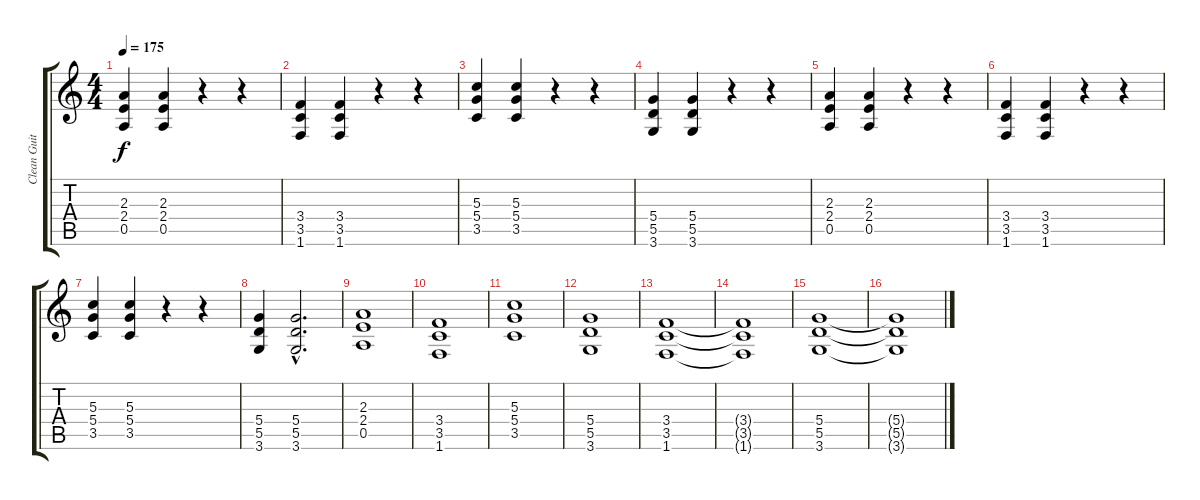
\track ("Clean Guitar" "Clean Guit") {instrument acousticguitarsteel}
\staff {score tabs}
\tuning (E4 B3 G3 D3 A2 E2) {hide}
\ts (4 4)
\tempo 175
\clef g2
\ks c
(2.3 2.4 0.5).4{dy f instrument distortionguitar} (2.3 2.4 0.5).4 r.4 r.4 |
(3.4 3.5 1.6).4 (3.4 3.5 1.6).4 r.4 r.4 |
(5.3 5.4 3.5).4 (5.3 5.4 3.5).4 r.4 r.4 |
(5.4 5.5 3.6).4 (5.4 5.5 3.6).4 r.4 r.4 |
(2.3 2.4 0.5).4 (2.3 2.4 0.5).4 r.4 r.4 |
(3.4 3.5 1.6).4 (3.4 3.5 1.6).4 r.4 r.4 |
(5.3 5.4 3.5).4 (5.3 5.4 3.5).4 r.4 r.4 |
(5.4 5.5 3.6).4 (5.4{hac} 5.5{hac} 3.6{hac}).2{d} |
(2.3 2.4 0.5).1 |
(3.4 3.5 1.6).1 |
(5.3 5.4 3.5).1 |
(5.4 5.5 3.6).1 |
(3.4 3.5 1.6).1 |
(3.4{t} 3.5{t} 1.6{t}).1 |
(5.4 5.5 3.6).1 |
(5.4{t} 5.5{t} 3.6{t}).1
